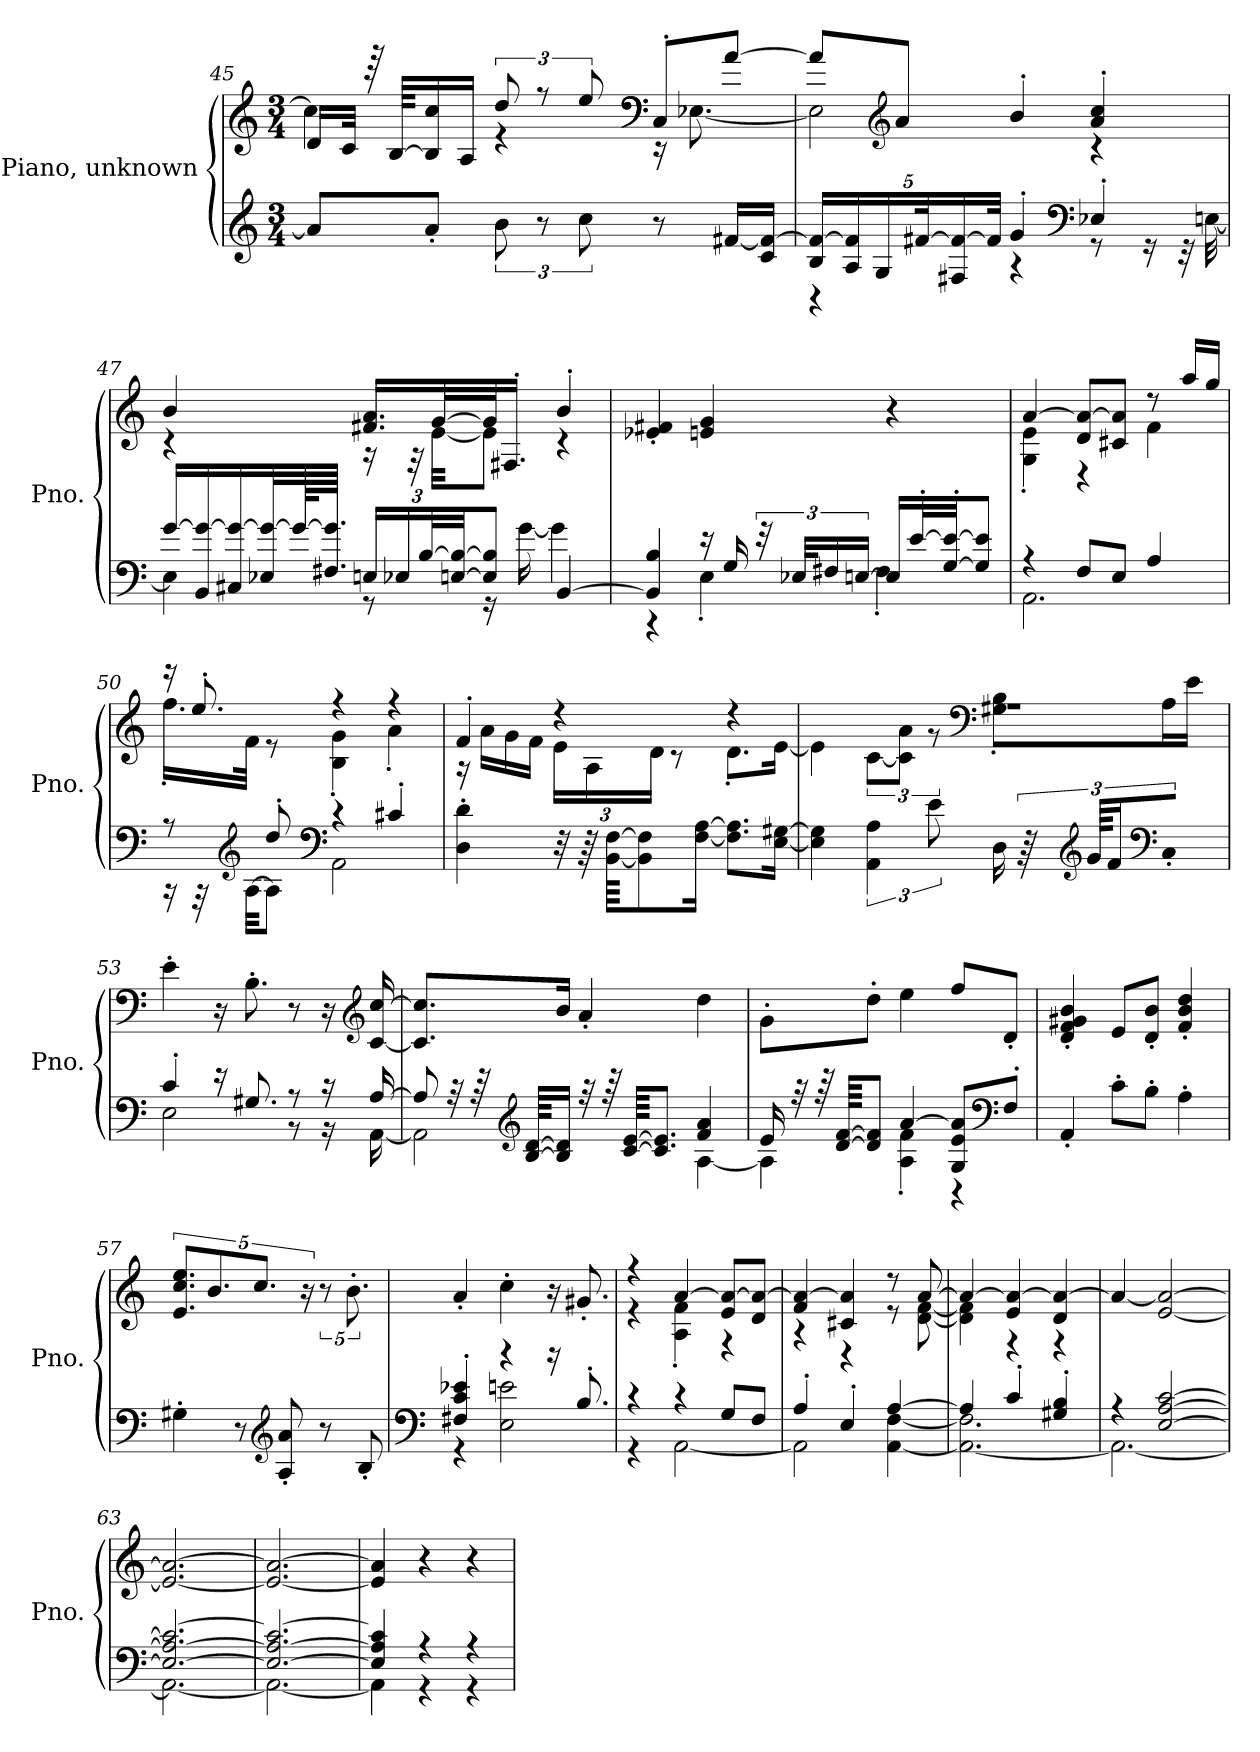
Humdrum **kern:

**kern	**kern
*part1	*part1
*staff2	*staff1
*I"Piano, unknown	*
*I'Pno.	*
!!LO:LB:g=z
*clefG2	*clefG2
*k[]	*k[]
*M3/4	*M3/4
=45	=45
*	*^
8a/L]	16d/LL	4cc\]
.	32c/JJk	.
.	64r	.
.	[64B/KKLL	.
8a'/J	16B/] 16cc/	.
.	16A/JJ	.
12b\	12dd/	4r
12r	12r	.
12cc\	12ee/	.
*	*clefF4	*
8r	8C'/L	16r
.	.	[8.E-X\
[16f#X/LL	[8a/J	.
16c/ 16f#/_JJ	.	.
=46	=46	=46
*Xbrackettup	*	*
*^	*	*
20B/ 20f#/_LL	4r	8a/L]	2E-\]
20A/ 20f#/]	.	.	.
20G/	.	.	.
*	*	*clefG2	*
.	.	8a/J	.
[40f#X/K	.	.	.
20F#X/ 20f#/_	.	.	.
40f#/JJk]	.	.	.
4g'/	4r	4b'/	.
*clefF4	*	*	*
4E-X'/	8r	4a/' 4cc/'	4r
.	16r	.	.
.	32r	.	.
.	[32En\	.	.
!!LO:LB:g=z	!!
=47	=47	=47	=47
[16g/LL	4E\]	4b/	4r
16BB/ 16g/_	.	.	.
16C#X/ 16g/_	.	.	.
32E-X/ 32g/_L	.	.	.
128g/KL_	.	.	.
64.F#X/ 64.g/]JJJJ	.	.	.
24En/LL	8r	16.f#X/ 16.a/LL	16r
24E-X/	.	.	.
.	.	.	32r
[48B/L	.	.	.
.	.	[32g/L	[32e\KKL
[48En/ 48B/_JJ	.	.	.
8E/] 8B/]J	16r	32g/J]	8e\J]
.	.	16.F#X'/JJ	.
.	[16g\	.	.
[4BB/	4g\]	4b'/	4r
*	*	*v	*v
=48	=48	=48
4BB/] 4B/	4r	4e-X/' 4f#X/'
16r	4E'\	4en/ 4g/
16G/	.	.
*brackettup	*	*
48r	.	.
48E-X/KLL	.	.
24F#X/	.	.
[24En/JJ	.	.
16E/LL]	4F#'\	4r
[32e'/L	.	.
[32G/' 32e/_'JJ	.	.
8G/] 8e/]J	.	.
!!LO:LB:g=z
=49	=49	=49
*	*	*^
4r	2.AA\	[4a/	4G\' 4e\'
8F/L	.	8d/ 8a/_L	4r
8E/J	.	8c#X/ 8a/]J	.
4A/	.	8r	4f\
.	.	16aa/LL	.
.	.	16gg/JJ	.
=50	=50	=50	=50
8r	16r	16r	16.ff'\LL
.	32r	8.ee'/	.
*clefG2	*	*	*
.	[32A\KKL	.	32f\JJk
8dd'/	8A\J]	.	8r
*clefF4	*	*	*
4r	2AA\	4r	4B\' 4g\'
4c#X'/	.	4r	4a'\
*v	*v	*	*
=51	=51	=51
4D\' 4d\'	4f'/	16r
.	.	16a\LL
.	.	16g\
.	.	16f\JJ
*	*	*Xbrackettup
32r	4r	24e\LL
64r	.	.
.	.	24A\
[64BB\ [64F\KKKL	.	.
8BB\] 8F\]	.	.
.	.	24d\JJ
.	.	8r
[16F\ [16A\Jk	.	.
8.F\] 8.A\]L	4r	8.d'\L
[16E\ [16G#X\Jk	.	[16e\Jk
!!LO:LB:g=z	!!
=52	=52	=52
4E\] 4G#\]	2.r	4e\]
*	*	*brackettup
6AA\ 6A\	.	[12c\L
.	.	12c\] 12a\J
12e\	.	12r
*	*clefF4	*
16D\	.	8G#X\' 8B\'L
96r	.	.
*clefG2	*	*
96g/KKLL	.	.
24f/J	.	.
*clefF4	*	*
8C'/J	.	16A\L
.	.	16e\JJ
*	*v	*v
=53	=53
*^	*
4c'/	2E\	4e'\
16r	.	16r
8.G#X/	.	8.B'\
8r	8r	8r
16r	16r	16r
*	*	*clefG2
[16A/	[16AA\	[16c/ [16cc/
=54	=54	=54
8A/]	2AA\]	8.c/] 8.cc/]L
32r	.	.
64r	.	.
*clefG2	*	*
[64B/ [64d/KKLL	.	.
16B/] 16d/]JJ	.	16b/Jk
32r	.	4a'/
64r	.	.
[64c/ [64e/KKKL	.	.
8.c/] 8.e/]J	.	.
4f/ 4a/	[4A\	4dd\
!!LO:PB:g=z
=55	=55	=55
16e/	4A\]	8g'\L
32r	.	.
64r	.	.
[64d/ [64f/KKKL	.	.
8d/] 8f/]J	.	8dd'\J
[4a/	4A\' 4f\'	4ee\
8G/ 8e/ 8a/]L	4r	8ff/L
*clefF4	*	*
8F'/J	.	8d'/J
*v	*v	*
=56	=56
4AA'/	4d/' 4f/' 4g#X/' 4b/'
8c'\L	8e/L
8B'\J	8d/' 8b/'J
4A'\	4f/' 4b/' 4dd/'
=57	=57
4G#X'\	10.e/ 10.cc/ 10.ee/L
.	10.b/
8r	.
.	10.cc/J
*clefG2	*
8A/' 8a/'	.
.	20r
8r	10r
.	10.b'\
8B'/	.
=58	=58
*clefF4	*
*^	*
4F#X/' 4c/' 4e-X/'	4r	4a'/
4r	2E\ 2en\	4cc'\
16r	.	16r
8.B'/	.	8.g#X'/
=59	=59	=59
*	*	*^
4r	4r	4r	4r
4r	[2AA\	[4a/	4A\' 4f\'
8G/L	.	8e/ 8a/_L	4r
8F/J	.	8d/ 8a/_J	.
!!LO:LB:g=z	!!
=60	=60	=60	=60
4A'/	2AA\]	4f/ 4a/_	4r
4E'/	.	4c#X/ 4a/]	4r
[4A/	[4AA\ [4F\	8r	8r
.	.	[8a/	[8d\ [8f\
=61	=61	=61	=61
4A/]	2.AA\_ 2.F\]	4a/_	4d\] 4f\]
4c'/	.	4e/ 4a/_	4r
4G#X/' 4B/'	.	4d/ 4a/_	4r
*	*	*v	*v
=62	=62	=62
4r	2.AA\_	4a/_
[2E/ [2A/ [2c/	.	[2e/ 2a/_
=63	=63	=63
2.E/_ 2.A/_ 2.c/_	2.AA\_	2.e/_ 2.a/_
=64	=64	=64
2.E/_ 2.A/_ 2.c/_	2.AA\_	2.e/_ 2.a/_
=65	=65	=65
4E/] 4A/] 4c/]	4AA\]	4e/] 4a/]
4r	4r	4r
4r	4r	4r
*v	*v	*
=	=
*-	*-
